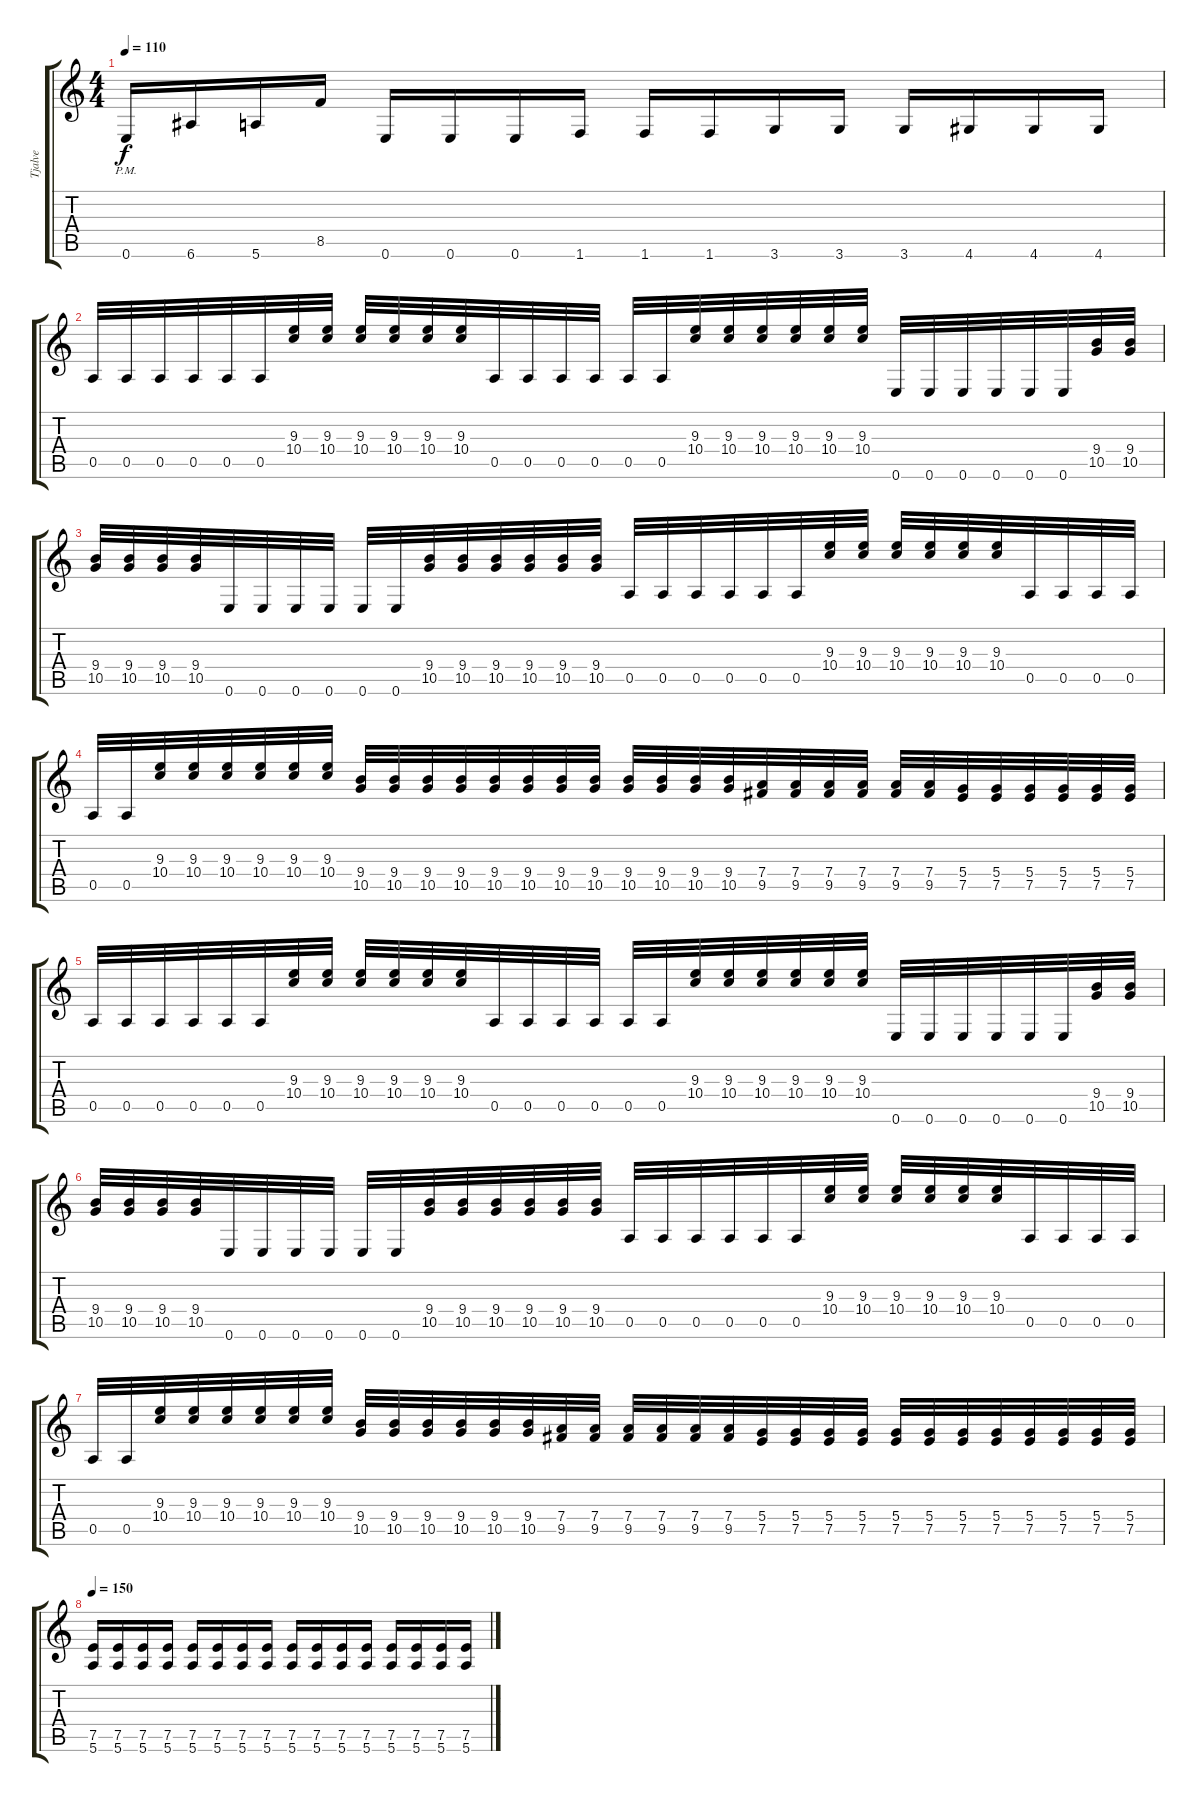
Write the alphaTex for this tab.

\track ("Tjalve" "Tjalve") {instrument distortionguitar}
\staff {score tabs}
\tuning (E4 B3 G3 D3 A2 E2) {hide}
\ts (4 4)
\tempo 110
\clef g2
\ks c
0.6{pm}.16{dy f} 6.6.16 5.6.16 8.5.16 0.6.16 0.6.16 0.6.16 1.6.16 1.6.16 1.6.16 3.6.16 3.6.16 3.6.16 4.6.16 4.6.16 4.6.16 |
0.5.32 0.5.32 0.5.32 0.5.32 0.5.32 0.5.32 (9.3 10.4).32 (9.3 10.4).32 (9.3 10.4).32 (9.3 10.4).32 (9.3 10.4).32 (9.3 10.4).32 0.5.32 0.5.32 0.5.32 0.5.32 0.5.32 0.5.32 (9.3 10.4).32 (9.3 10.4).32 (9.3 10.4).32 (9.3 10.4).32 (9.3 10.4).32 (9.3 10.4).32 0.6.32 0.6.32 0.6.32 0.6.32 0.6.32 0.6.32 (9.4 10.5).32 (9.4 10.5).32 |
(9.4 10.5).32 (9.4 10.5).32 (9.4 10.5).32 (9.4 10.5).32 0.6.32 0.6.32 0.6.32 0.6.32 0.6.32 0.6.32 (9.4 10.5).32 (9.4 10.5).32 (9.4 10.5).32 (9.4 10.5).32 (9.4 10.5).32 (9.4 10.5).32 0.5.32 0.5.32 0.5.32 0.5.32 0.5.32 0.5.32 (9.3 10.4).32 (9.3 10.4).32 (9.3 10.4).32 (9.3 10.4).32 (9.3 10.4).32 (9.3 10.4).32 0.5.32 0.5.32 0.5.32 0.5.32 |
0.5.32 0.5.32 (9.3 10.4).32 (9.3 10.4).32 (9.3 10.4).32 (9.3 10.4).32 (9.3 10.4).32 (9.3 10.4).32 (9.4 10.5).32 (9.4 10.5).32 (9.4 10.5).32 (9.4 10.5).32 (9.4 10.5).32 (9.4 10.5).32 (9.4 10.5).32 (9.4 10.5).32 (9.4 10.5).32 (9.4 10.5).32 (9.4 10.5).32 (9.4 10.5).32 (7.4 9.5).32 (7.4 9.5).32 (7.4 9.5).32 (7.4 9.5).32 (7.4 9.5).32 (7.4 9.5).32 (5.4 7.5).32 (5.4 7.5).32 (5.4 7.5).32 (5.4 7.5).32 (5.4 7.5).32 (5.4 7.5).32 |
0.5.32 0.5.32 0.5.32 0.5.32 0.5.32 0.5.32 (9.3 10.4).32 (9.3 10.4).32 (9.3 10.4).32 (9.3 10.4).32 (9.3 10.4).32 (9.3 10.4).32 0.5.32 0.5.32 0.5.32 0.5.32 0.5.32 0.5.32 (9.3 10.4).32 (9.3 10.4).32 (9.3 10.4).32 (9.3 10.4).32 (9.3 10.4).32 (9.3 10.4).32 0.6.32 0.6.32 0.6.32 0.6.32 0.6.32 0.6.32 (9.4 10.5).32 (9.4 10.5).32 |
(9.4 10.5).32 (9.4 10.5).32 (9.4 10.5).32 (9.4 10.5).32 0.6.32 0.6.32 0.6.32 0.6.32 0.6.32 0.6.32 (9.4 10.5).32 (9.4 10.5).32 (9.4 10.5).32 (9.4 10.5).32 (9.4 10.5).32 (9.4 10.5).32 0.5.32 0.5.32 0.5.32 0.5.32 0.5.32 0.5.32 (9.3 10.4).32 (9.3 10.4).32 (9.3 10.4).32 (9.3 10.4).32 (9.3 10.4).32 (9.3 10.4).32 0.5.32 0.5.32 0.5.32 0.5.32 |
0.5.32 0.5.32 (9.3 10.4).32 (9.3 10.4).32 (9.3 10.4).32 (9.3 10.4).32 (9.3 10.4).32 (9.3 10.4).32 (9.4 10.5).32 (9.4 10.5).32 (9.4 10.5).32 (9.4 10.5).32 (9.4 10.5).32 (9.4 10.5).32 (7.4 9.5).32 (7.4 9.5).32 (7.4 9.5).32 (7.4 9.5).32 (7.4 9.5).32 (7.4 9.5).32 (5.4 7.5).32 (5.4 7.5).32 (5.4 7.5).32 (5.4 7.5).32 (5.4 7.5).32 (5.4 7.5).32 (5.4 7.5).32 (5.4 7.5).32 (5.4 7.5).32 (5.4 7.5).32 (5.4 7.5).32 (5.4 7.5).32 |
\tempo 150
(7.5 5.6).16 (7.5 5.6).16 (7.5 5.6).16 (7.5 5.6).16 (7.5 5.6).16 (7.5 5.6).16 (7.5 5.6).16 (7.5 5.6).16 (7.5 5.6).16 (7.5 5.6).16 (7.5 5.6).16 (7.5 5.6).16 (7.5 5.6).16 (7.5 5.6).16 (7.5 5.6).16 (7.5 5.6).16
